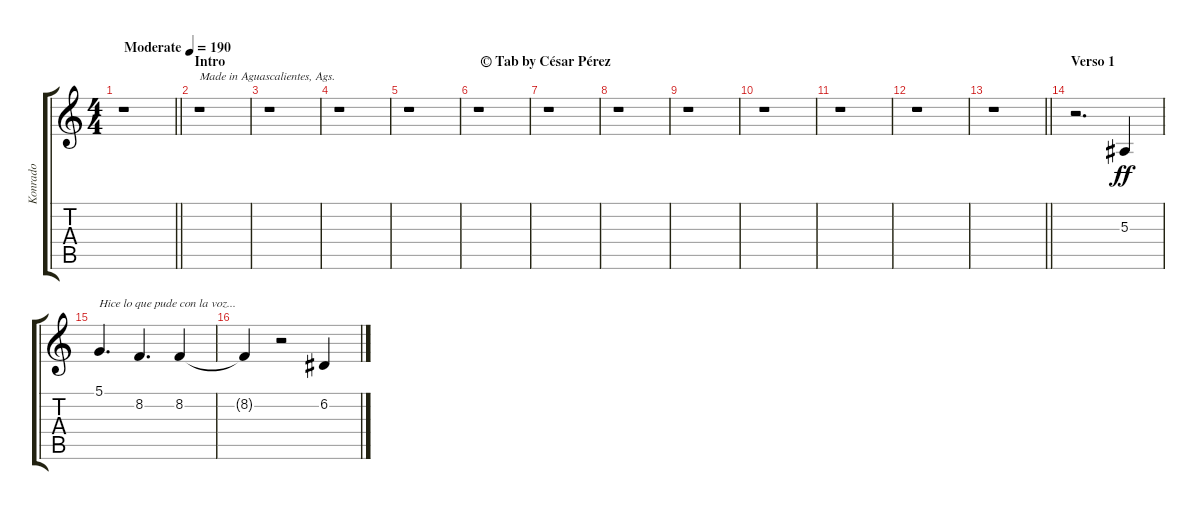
\track ("Konrado" "Konrado") {instrument oboe}
\staff {score tabs}
\tuning (D4 A3 F3 C3 G2 C2) {hide}
\ts (4 4)
\tempo (190 "Moderate")
\clef g2
\barLineRight lightlight
\ks c
r.1{dy ff instrument oboe} |
\section ("" "Intro                                                                         © Tab by César Pérez")
r.1{txt "Made in Aguascalientes, Ags."} |
r.1 |
r.1 |
r.1 |
r.1 |
r.1 |
r.1 |
r.1 |
r.1 |
r.1 |
r.1 |
\barLineRight lightlight
r.1 |
\section ("" "Verso 1")
r.2{d} 5.3.4 |
5.1.4{d txt "Hice lo que pude con la voz..."} 8.2.4{d} 8.2.4 |
8.2{t}.4 r.2 6.2.4
